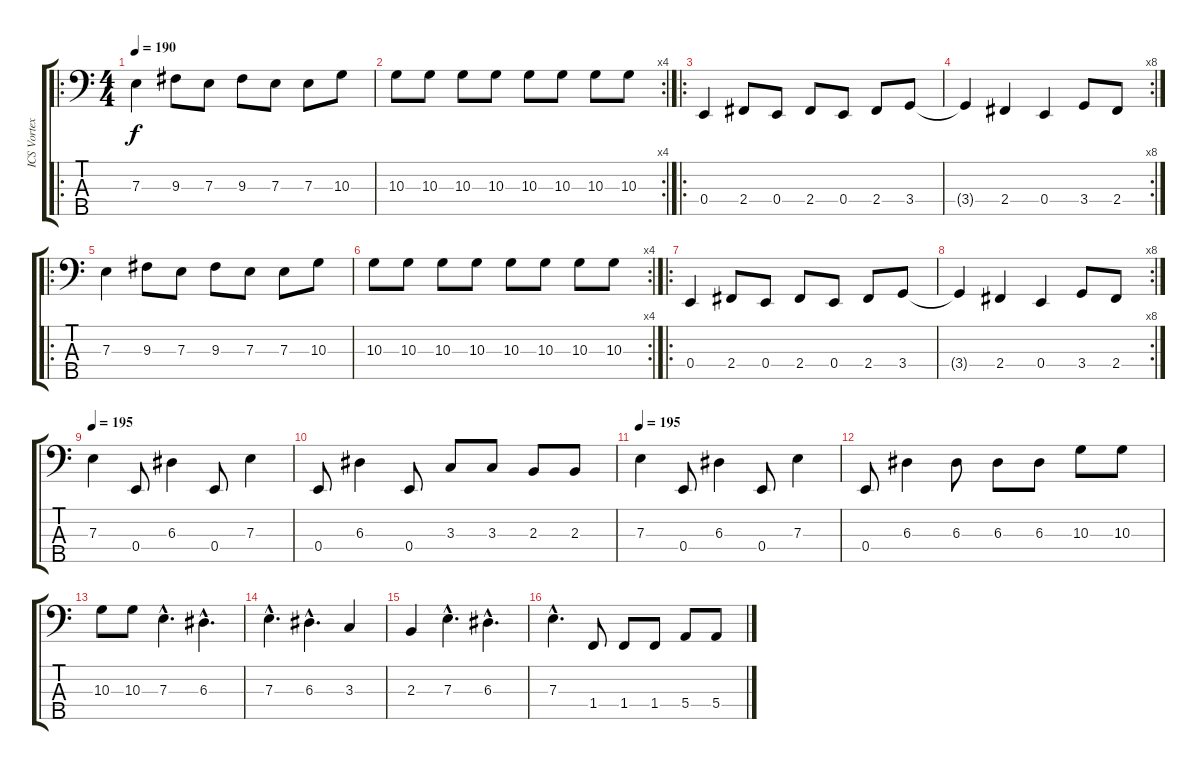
\track ("ICS Vortex" "ICS Vortex") {instrument electricbassfinger}
\staff {score tabs}
\tuning (G2 D2 A1 E1 B0) {hide}
\ro
\ts (4 4)
\tempo 190
\clef f4
\ks c
7.3.4{dy f instrument electricbassfinger} 9.3.8 7.3.8 9.3.8 7.3.8 7.3.8 10.3.8 |
\rc 4
10.3.8 10.3.8 10.3.8 10.3.8 10.3.8 10.3.8 10.3.8 10.3.8 |
\ro
0.4.4 2.4.8 0.4.8 2.4.8 0.4.8 2.4.8 3.4.8 |
\rc 8
3.4{t}.4 2.4.4 0.4.4 3.4.8 2.4.8 |
\ro
7.3.4 9.3.8 7.3.8 9.3.8 7.3.8 7.3.8 10.3.8 |
\rc 4
10.3.8 10.3.8 10.3.8 10.3.8 10.3.8 10.3.8 10.3.8 10.3.8 |
\ro
0.4.4 2.4.8 0.4.8 2.4.8 0.4.8 2.4.8 3.4.8 |
\rc 8
3.4{t}.4 2.4.4 0.4.4 3.4.8 2.4.8 |
\tempo 195
7.3.4 0.4.8 6.3.4 0.4.8 7.3.4 |
0.4.8 6.3.4 0.4.8 3.3.8 3.3.8 2.3.8 2.3.8 |
\tempo 195
7.3.4 0.4.8 6.3.4 0.4.8 7.3.4 |
0.4.8 6.3.4 6.3.8 6.3.8 6.3.8 10.3.8 10.3.8 |
10.3.8 10.3.8 7.3{hac}.4{d} 6.3{hac}.4{d} |
7.3{hac}.4{d} 6.3{hac}.4{d} 3.3.4 |
2.3.4 7.3{hac}.4{d} 6.3{hac}.4{d} |
7.3{hac}.4{d} 1.4.8 1.4.8 1.4.8 5.4.8 5.4.8
